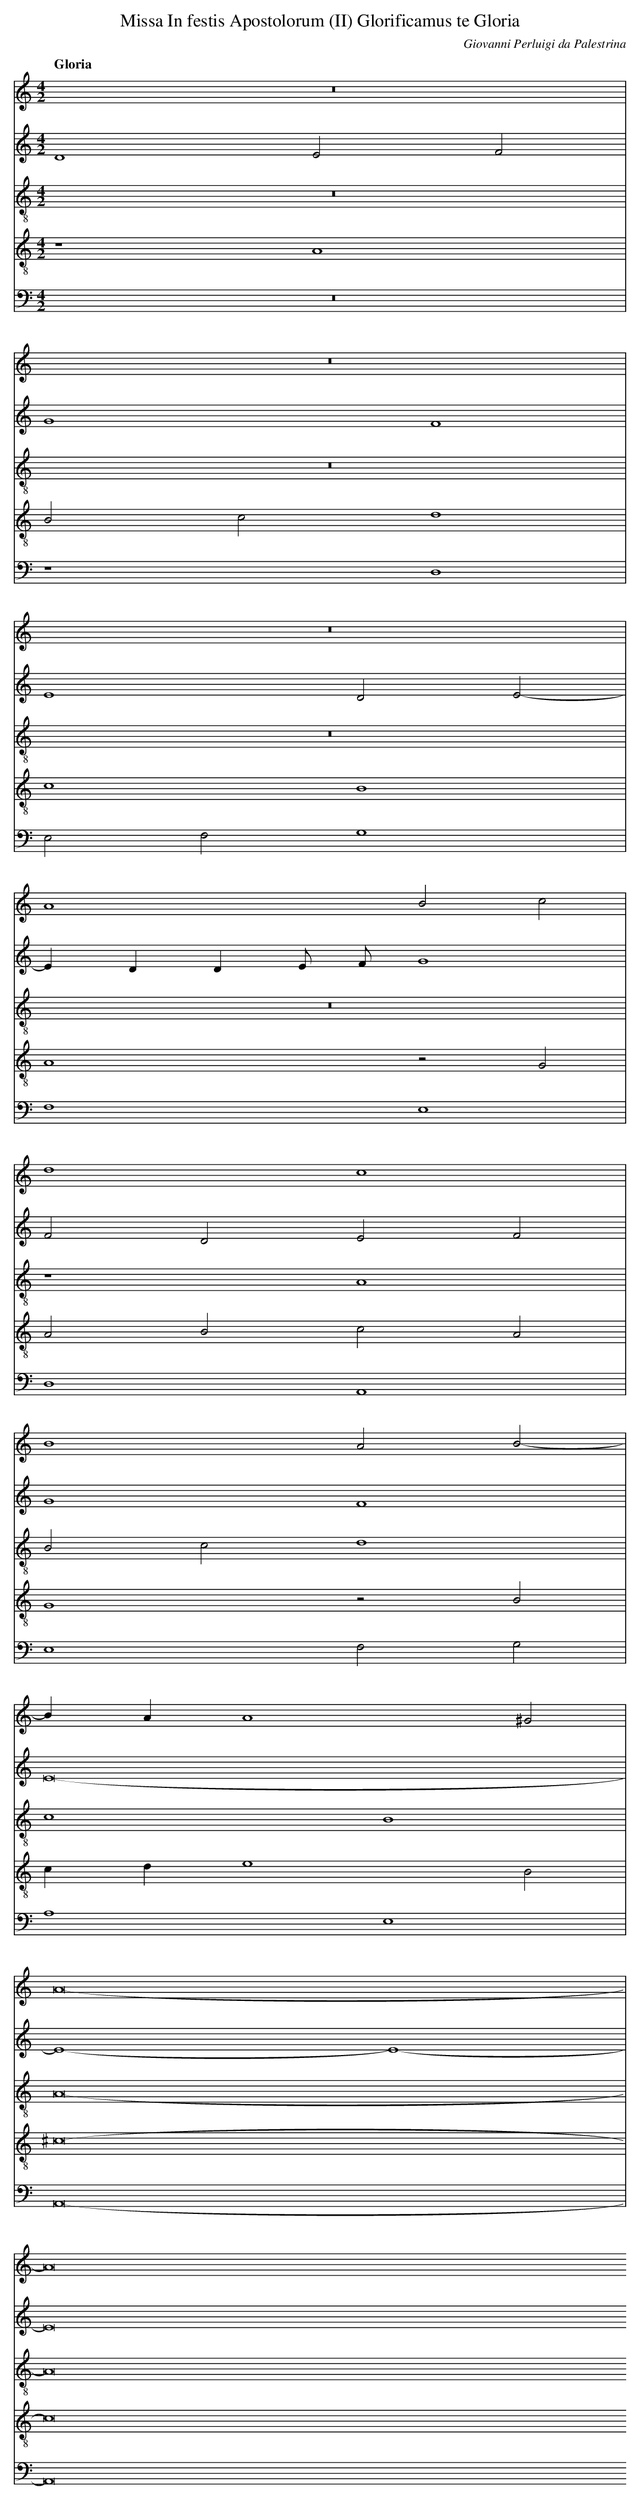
X:1
T: Missa In festis Apostolorum (II) Glorificamus te Gloria
C: Giovanni Perluigi da Palestrina
L: 1/4
M: 4/2
Q: "Gloria"
V: 1 clef=treble
V: 2 clef=treble
V: 3 clef=treble-8
V: 4 clef=treble-8
V: 5 clef=bass
K: C
[V:1] z8 |
[V:2] D4E2F2 |
[V:3] z8 |
[V:4] z4A4 |
[V:5] z8 |
[V:1] z8 |
[V:2] G4F4 |
[V:3] z8 |
[V:4] B2c2d4 |
[V:5] z4D,4 |
[V:1] z8 |
[V:2] E4D2E2- |
[V:3] z8 |
[V:4] c4B4 |
[V:5] E,2F,2G,4 |
[V:1] A4B2c2 |
[V:2] EDDE/ F/G4 |
[V:3] z8 |
[V:4] A4z2G2 |
[V:5] F,4E,4 |
[V:1] d4c4 |
[V:2] F2D2E2F2 |
[V:3] z4A4 |
[V:4] A2B2c2A2 |
[V:5] D,4A,,4 |
[V:1] B4A2B2- |
[V:2] G4F4 |
[V:3] B2c2d4 |
[V:4] G4z2B2 |
[V:5] E,4F,2G,2 |
[V:1] BAA4^G2 |
[V:2] E8- |
[V:3] c4B4 |
[V:4] cde4B2 |
[V:5] A,4E,4 |
[V:1] A8- |
[V:2] E4-E4- |
[V:3] A8- |
[V:4] ^c8- |
[V:5] A,,8- |
[V:1] A8
[V:2] E8
[V:3] A8
[V:4] c8
[V:5] A,,8
